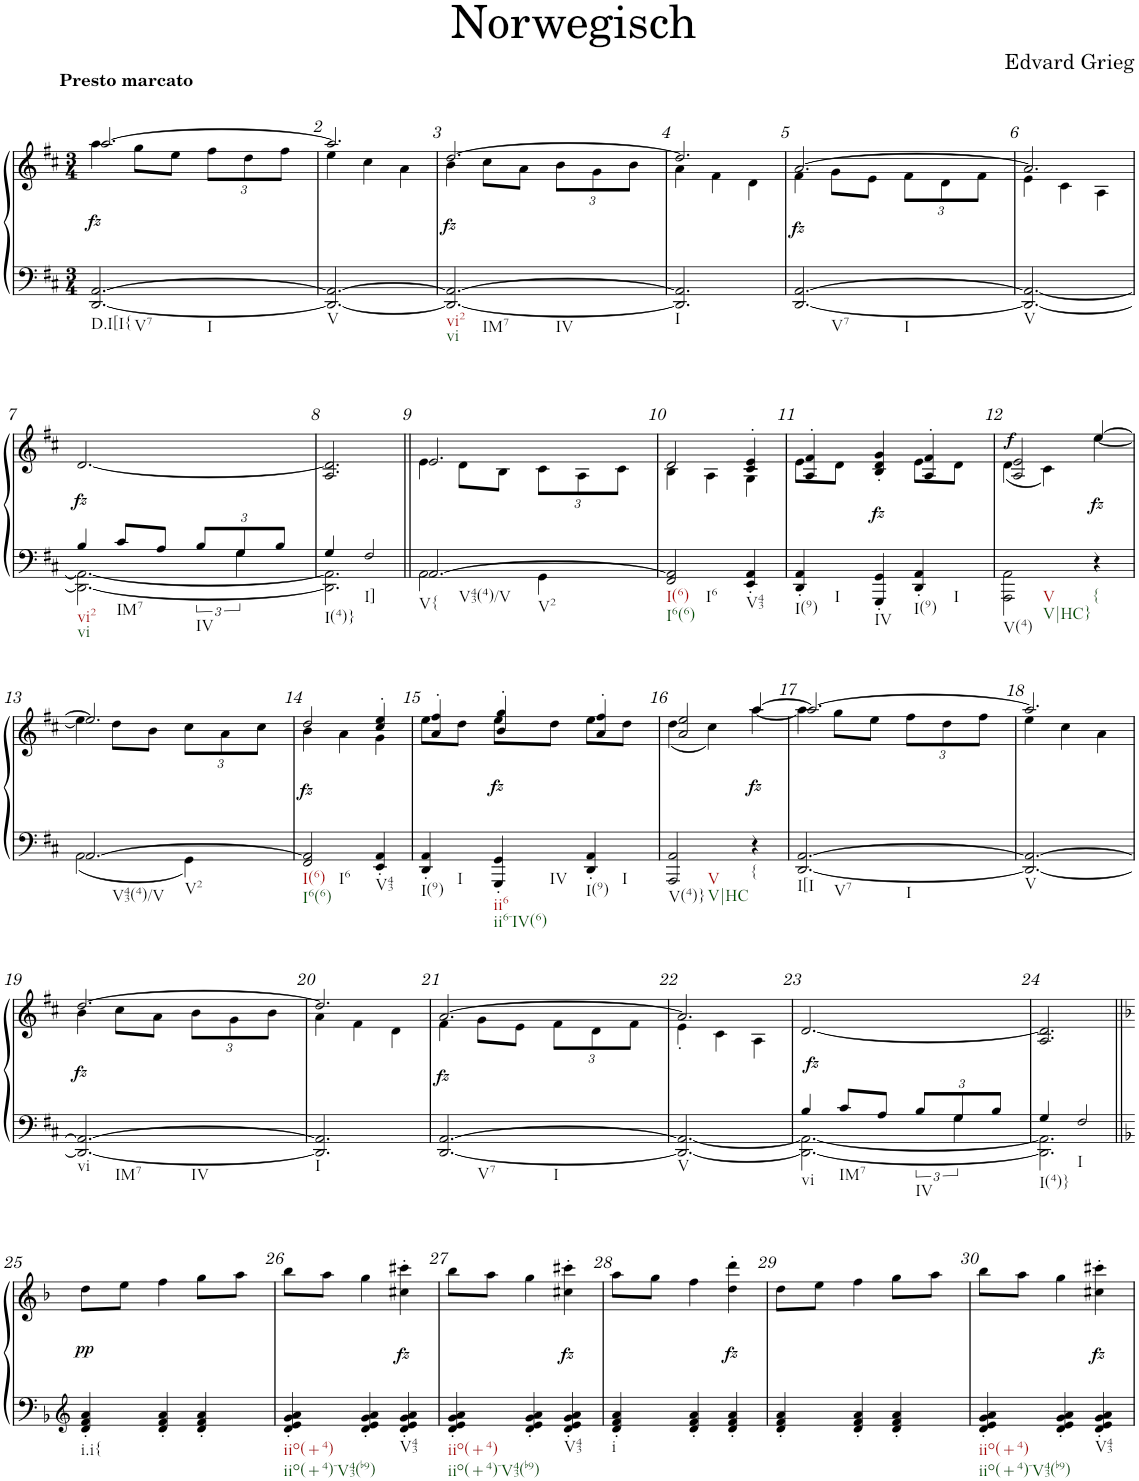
**kern	**kern	**dynam
*part1	*part1	*part1
*staff2	*staff1	*staff1/2
*I"Klavier linke Hand	*	*
*clefF4	*clefG2	*
*k[f#c#]	*k[f#c#]	*
*M3/4	*M3/4	*
=1	=1	=1
*	*^	*
!	!LO:TX:a:B:t=Presto marcato	!	!
!LO:TX:b:t=D.I[I{	!	!	!
!LO:TX:b:t=V7	!	!	!
!LO:TX:b:t=I	!	!	!
!	!	!	!LO:DY:b
[2.DD/ [2.AA/	[2.aa/	4aa\	fz
.	.	8gg\L	.
.	.	8ee\J	.
*	*	*Xbrackettup	*
.	.	12ff#\L	.
.	.	12dd\	.
.	.	12ff#\J	.
=2	=2	=2	=2
!LO:TX:b:t=V	!	!	!
2.DD/_ 2.AA/_	2.aa/]	4ee\	.
.	.	4cc#\	.
.	.	4a\	.
=3	=3	=3	=3
!LO:TX:b:t=vi2	!	!	!
!LO:TX:b:t=vi	!	!	!
!LO:TX:b:t=IM7	!	!	!
!LO:TX:b:t=IV	!	!	!
!	!	!	!LO:DY:b
2.DD/_ 2.AA/_	[2.dd/	4b\	fz
.	.	8cc#\L	.
.	.	8a\J	.
.	.	12b\L	.
.	.	12g\	.
.	.	12b\J	.
=4	=4	=4	=4
!LO:TX:b:t=I	!	!	!
2.DD/] 2.AA/]	2.dd/]	4a\	.
.	.	4f#\	.
.	.	4d\	.
=5	=5	=5	=5
!LO:TX:b:t=V7	!	!	!
!LO:TX:b:t=I	!	!	!
!	!	!	!LO:DY:b
[2.DD/ [2.AA/	[2.a/	4f#\	fz
.	.	8g\L	.
.	.	8e\J	.
.	.	12f#\L	.
.	.	12d\	.
.	.	12f#\J	.
=6	=6	=6	=6
!LO:TX:b:t=V	!	!	!
2.DD/_ 2.AA/_	2.a/]	4e\	.
.	.	4c#\	.
.	.	4A\	.
!!LO:LB:g=z
=7	=7	=7	=7
*^	*	*	*
*	*^	*	*	*
!LO:TX:b:t=vi2	!	!	!	!	!
!LO:TX:b:t=vi	!	!	!	!	!
!	!	!	!	!	!LO:DY:b
*	*	*	*v	*v	*
4B/	2.DD\_ 2.AA\_	2ryy	[2.d/	fz
!LO:TX:b:t=IM7	!	!	!	!
8c#/L	.	.	.	.
8A/J	.	.	.	.
*Xbrackettup	*	*brackettup	*	*
!LO:TX:b:t=IV	!	!	!	!
12B/L	.	12ryy	.	.
12G/	.	6G\	.	.
12B/J	.	.	.	.
*	*v	*v	*	*
=8	=8	=8	=8
!LO:TX:b:t=I(4)}	!	!	!
4G/	2.DD\] 2.AA\]	2.A/ 2.d/]	.
!LO:TX:b:t=I]	!	!	!
2F#/	.	.	.
=9||	=9||	=9||	=9||
*	*	*^	*
!LO:TX:b:t=V{	!	!	!	!
!LO:TX:b:t=V43(4)/V	!	!	!	!
!LO:TX:b:t=V2	!	!	!	!
[2.AA/	2AA\	2.e/	4e\	.
.	.	.	8d\L	.
.	.	.	8B\J	.
.	4GG\	.	12c#\L	.
.	.	.	12A\	.
.	.	.	12c#\J	.
*v	*v	*	*	*
=10	=10	=10	=10
!LO:TX:b:t=I(6)	!	!	!
!LO:TX:b:t=I6(6)	!	!	!
!LO:TX:b:t=I6	!	!	!
2FF#/ 2AA/]	2d/	4B\	.
.	.	4A\	.
!LO:TX:b:t=V43	!	!	!
4EE/' 4AA/'	4c#/' 4e/'	4G\	.
=11	=11	=11	=11
!LO:TX:b:t=I(9)	!	!	!
!LO:TX:b:t=I	!	!	!
4DD/' 4AA/'	4A/' 4f#/'	8e\L	.
.	.	8d\J	.
!LO:TX:b:t=IV	!	!	!
!	!	!	!LO:DY:b
4GGG/' 4GG/'	4B/' 4d/' 4g/'	4ryy	fz
!LO:TX:b:t=I(9)	!	!	!
!LO:TX:b:t=I	!	!	!
4DD/' 4AA/'	4A/' 4f#/'	8e\L	.
.	.	8d\J	.
=12	=12	=12	=12
!LO:TX:b:t=V(4)	!	!	!
!LO:TX:b:t=V	!	!	!
!LO:TX:b:t=V|HC}	!	!	!
!	!	!	!LO:DY:a
2AAA\ 2AA\	2A/ 2e/	(4d\	f
.	.	4c#\)	.
!LO:TX:b:t={	!	!	!
!	!	!	!LO:DY:b
4r	[4ee/	[4ee\	fz
!!LO:LB:g=z	!!
=13	=13	=13	=13
*^	*	*	*
!LO:TX:b:t=V43(4)/V	!	!	!	!
!LO:TX:b:t=V2	!	!	!	!
[2.AA/	2AA\	2.ee/]	4ee\]	.
.	.	.	8dd\L	.
.	.	.	8b\J	.
.	4GG\	.	12cc#\L	.
.	.	.	12a\	.
.	.	.	12cc#\J	.
*v	*v	*	*	*
=14	=14	=14	=14
!LO:TX:b:t=I(6)	!	!	!
!LO:TX:b:t=I6(6)	!	!	!
!LO:TX:b:t=I6	!	!	!
!	!	!	!LO:DY:b
2FF#/ 2AA/]	2dd/	4b\	fz
.	.	4a\	.
!LO:TX:b:t=V43	!	!	!
4EE/' 4AA/'	4cc#/' 4ee/'	4g\	.
=15	=15	=15	=15
!LO:TX:b:t=I(9)	!	!	!
!LO:TX:b:t=I	!	!	!
4DD/' 4AA/'	4a/' 4ff#/'	8ee\L	.
.	.	8dd\J	.
!LO:TX:b:t=ii6	!	!	!
!LO:TX:b:t=ii6-IV(6)	!	!	!
!LO:TX:b:t=IV	!	!	!
!	!	!	!LO:DY:b
4GGG/' 4GG/'	4b/' 4gg/'	8ee\L	fz
.	.	8dd\J	.
!LO:TX:b:t=I(9)	!	!	!
!LO:TX:b:t=I	!	!	!
4DD/' 4AA/'	4a/' 4ff#/'	8ee\L	.
.	.	8dd\J	.
=16	=16	=16	=16
!LO:TX:b:t=V(4)}	!	!	!
!LO:TX:b:t=V	!	!	!
!LO:TX:b:t=V|HC	!	!	!
2AAA/ 2AA/	2a/ 2ee/	(4dd\	.
.	.	4cc#\)	.
!LO:TX:b:t={	!	!	!
!	!	!	!LO:DY:b
4r	[4aa/	[4aa\	fz
=17	=17	=17	=17
!LO:TX:b:t=I[I	!	!	!
!LO:TX:b:t=V7	!	!	!
!LO:TX:b:t=I	!	!	!
[2.DD/ [2.AA/	2.aa/_	4aa\]	.
.	.	8gg\L	.
.	.	8ee\J	.
.	.	12ff#\L	.
.	.	12dd\	.
.	.	12ff#\J	.
=18	=18	=18	=18
!LO:TX:b:t=V	!	!	!
2.DD/_ 2.AA/_	2.aa/]	4ee\	.
.	.	4cc#\	.
.	.	4a\	.
!!LO:LB:g=z	!!
=19	=19	=19	=19
!LO:TX:b:t=vi	!	!	!
!LO:TX:b:t=IM7	!	!	!
!LO:TX:b:t=IV	!	!	!
!	!	!	!LO:DY:b
2.DD/_ 2.AA/_	[2.dd/	4b\	fz
.	.	8cc#\L	.
.	.	8a\J	.
.	.	12b\L	.
.	.	12g\	.
.	.	12b\J	.
=20	=20	=20	=20
!LO:TX:b:t=I	!	!	!
2.DD/] 2.AA/]	2.dd/]	4a\	.
.	.	4f#\	.
.	.	4d\	.
=21	=21	=21	=21
!LO:TX:b:t=V7	!	!	!
!LO:TX:b:t=I	!	!	!
!	!	!	!LO:DY:b
[2.DD/ [2.AA/	[2.a/	4f#\	fz
.	.	8g\L	.
.	.	8e\J	.
.	.	12f#\L	.
.	.	12d\	.
.	.	12f#\J	.
=22	=22	=22	=22
!LO:TX:b:t=V	!	!	!
2.DD/_ 2.AA/_	2.a/]	4e'\	.
.	.	4c#\	.
.	.	4A\	.
=23	=23	=23	=23
*^	*	*	*
*	*^	*	*	*
!LO:TX:b:t=vi	!	!	!	!	!
!	!	!	!	!	!LO:DY:b
*	*	*	*v	*v	*
4B/	2.DD\_ 2.AA\_	2ryy	[2.d/	fz
!LO:TX:b:t=IM7	!	!	!	!
8c#/L	.	.	.	.
8A/J	.	.	.	.
*Xbrackettup	*	*brackettup	*	*
!LO:TX:b:t=IV	!	!	!	!
12B/L	.	12ryy	.	.
12G/	.	6G\	.	.
12B/J	.	.	.	.
*	*v	*v	*	*
=24	=24	=24	=24
!LO:TX:b:t=I(4)}	!	!	!
4G/	2.DD\] 2.AA\]	2.A/ 2.d/]	.
!LO:TX:b:t=I	!	!	!
2F#/	.	.	.
*v	*v	*	*
!!LO:LB:g=z
=25||	=25||	=25||
*clefG2	*	*
*k[b-]	*k[b-]	*
!LO:TX:b:t=i.i{	!	!
!	!	!LO:DY:b
4d/' 4f/' 4a/'	8dd\L	pp
.	8ee\J	.
4d/' 4f/' 4a/'	4ff\	.
4d/' 4f/' 4a/'	8gg\L	.
.	8aa\J	.
=26	=26	=26
!LO:TX:b:t=iio(+4)	!	!
!LO:TX:b:t=iio(+4)-V43(b9)	!	!
4d/' 4e/' 4g/' 4a/'	8bb-\L	.
.	8aa\J	.
4d/' 4e/' 4g/' 4a/'	4gg\	.
!LO:TX:b:t=V43	!	!
!	!	!LO:DY:b
4d/' 4e/' 4g/' 4a/'	4cc#X\' 4ccc#X\'	fz
=27	=27	=27
!LO:TX:b:t=iio(+4)	!	!
!LO:TX:b:t=iio(+4)-V43(b9)	!	!
4d/' 4e/' 4g/' 4a/'	8bb-\L	.
.	8aa\J	.
4d/' 4e/' 4g/' 4a/'	4gg\	.
!LO:TX:b:t=V43	!	!
!	!	!LO:DY:b
4d/' 4e/' 4g/' 4a/'	4cc#X\' 4ccc#X\'	fz
=28	=28	=28
!LO:TX:b:t=i	!	!
4d/' 4f/' 4a/'	8aa\L	.
.	8gg\J	.
4d/' 4f/' 4a/'	4ff\	.
!	!	!LO:DY:b
4d/' 4f/' 4a/'	4dd\' 4ddd\'	fz
=29	=29	=29
4d/' 4f/' 4a/'	8dd\L	.
.	8ee\J	.
4d/' 4f/' 4a/'	4ff\	.
4d/' 4f/' 4a/'	8gg\L	.
.	8aa\J	.
=30	=30	=30
!LO:TX:b:t=iio(+4)	!	!
!LO:TX:b:t=iio(+4)-V43(b9)	!	!
4d/' 4e/' 4g/' 4a/'	8bb-\L	.
.	8aa\J	.
4d/' 4e/' 4g/' 4a/'	4gg\	.
!LO:TX:b:t=V43	!	!
!	!	!LO:DY:b
4d/' 4e/' 4g/' 4a/'	4cc#X\' 4ccc#X\'	fz
=	=	=
*-	*-	*-
